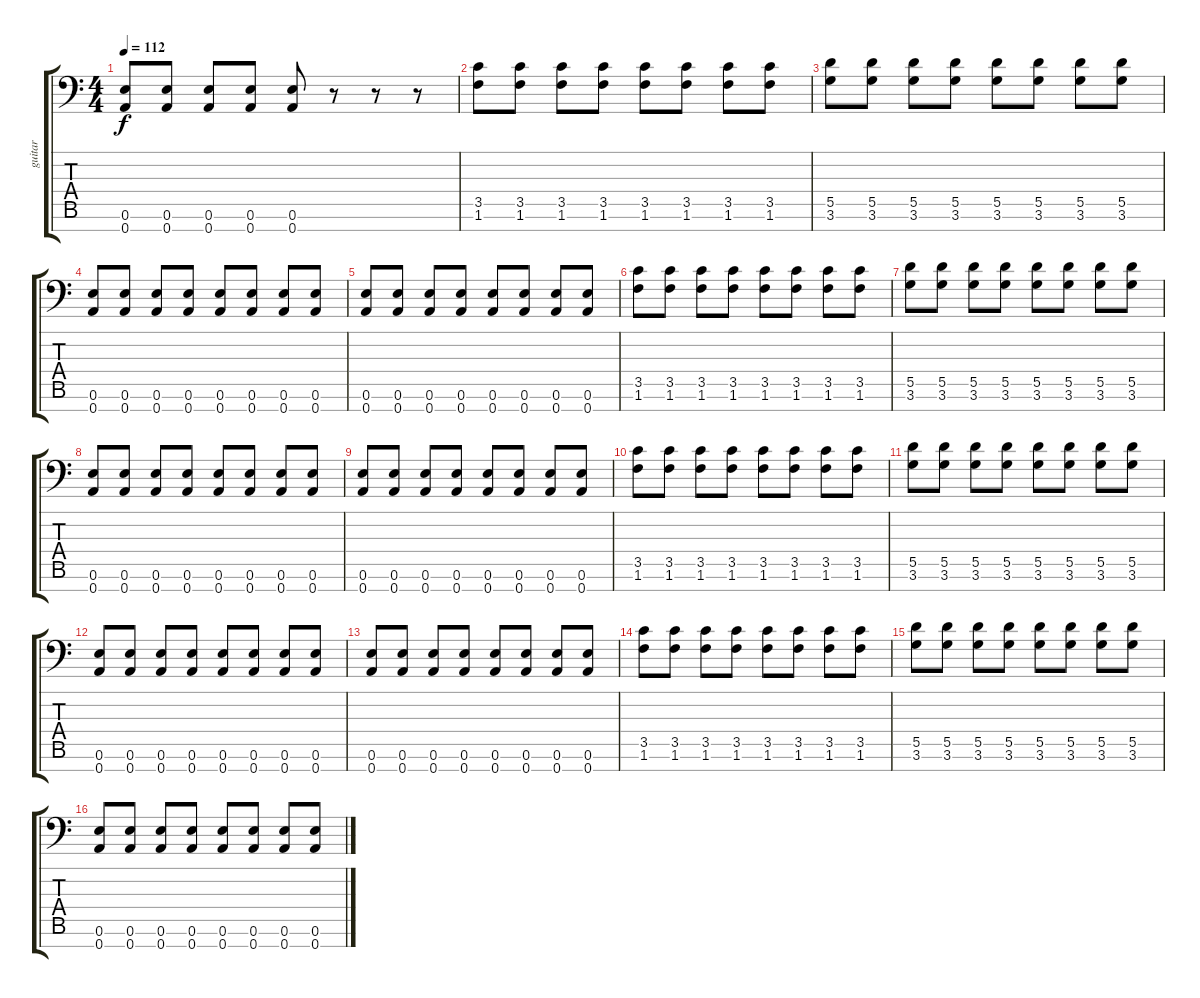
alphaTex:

\track ("guitar" "guitar") {instrument distortionguitar}
\staff {score tabs}
\tuning (E4 B3 G3 D3 A2 E2 A1) {hide}
\ts (4 4)
\tempo 112
\clef f4
\ks c
(0.6 0.7).8{dy f} (0.6 0.7).8 (0.6 0.7).8 (0.6 0.7).8 (0.6 0.7).8 r.8 r.8 r.8 |
(3.5 1.6).8 (3.5 1.6).8 (3.5 1.6).8 (3.5 1.6).8 (3.5 1.6).8 (3.5 1.6).8 (3.5 1.6).8 (3.5 1.6).8 |
(5.5 3.6).8 (5.5 3.6).8 (5.5 3.6).8 (5.5 3.6).8 (5.5 3.6).8 (5.5 3.6).8 (5.5 3.6).8 (5.5 3.6).8 |
(0.6 0.7).8 (0.6 0.7).8 (0.6 0.7).8 (0.6 0.7).8 (0.6 0.7).8 (0.6 0.7).8 (0.6 0.7).8 (0.6 0.7).8 |
(0.6 0.7).8 (0.6 0.7).8 (0.6 0.7).8 (0.6 0.7).8 (0.6 0.7).8 (0.6 0.7).8 (0.6 0.7).8 (0.6 0.7).8 |
(3.5 1.6).8 (3.5 1.6).8 (3.5 1.6).8 (3.5 1.6).8 (3.5 1.6).8 (3.5 1.6).8 (3.5 1.6).8 (3.5 1.6).8 |
(5.5 3.6).8 (5.5 3.6).8 (5.5 3.6).8 (5.5 3.6).8 (5.5 3.6).8 (5.5 3.6).8 (5.5 3.6).8 (5.5 3.6).8 |
(0.6 0.7).8 (0.6 0.7).8 (0.6 0.7).8 (0.6 0.7).8 (0.6 0.7).8 (0.6 0.7).8 (0.6 0.7).8 (0.6 0.7).8 |
(0.6 0.7).8 (0.6 0.7).8 (0.6 0.7).8 (0.6 0.7).8 (0.6 0.7).8 (0.6 0.7).8 (0.6 0.7).8 (0.6 0.7).8 |
(3.5 1.6).8 (3.5 1.6).8 (3.5 1.6).8 (3.5 1.6).8 (3.5 1.6).8 (3.5 1.6).8 (3.5 1.6).8 (3.5 1.6).8 |
(5.5 3.6).8 (5.5 3.6).8 (5.5 3.6).8 (5.5 3.6).8 (5.5 3.6).8 (5.5 3.6).8 (5.5 3.6).8 (5.5 3.6).8 |
(0.6 0.7).8 (0.6 0.7).8 (0.6 0.7).8 (0.6 0.7).8 (0.6 0.7).8 (0.6 0.7).8 (0.6 0.7).8 (0.6 0.7).8 |
(0.6 0.7).8 (0.6 0.7).8 (0.6 0.7).8 (0.6 0.7).8 (0.6 0.7).8 (0.6 0.7).8 (0.6 0.7).8 (0.6 0.7).8 |
(3.5 1.6).8 (3.5 1.6).8 (3.5 1.6).8 (3.5 1.6).8 (3.5 1.6).8 (3.5 1.6).8 (3.5 1.6).8 (3.5 1.6).8 |
(5.5 3.6).8 (5.5 3.6).8 (5.5 3.6).8 (5.5 3.6).8 (5.5 3.6).8 (5.5 3.6).8 (5.5 3.6).8 (5.5 3.6).8 |
(0.6 0.7).8 (0.6 0.7).8 (0.6 0.7).8 (0.6 0.7).8 (0.6 0.7).8 (0.6 0.7).8 (0.6 0.7).8 (0.6 0.7).8
